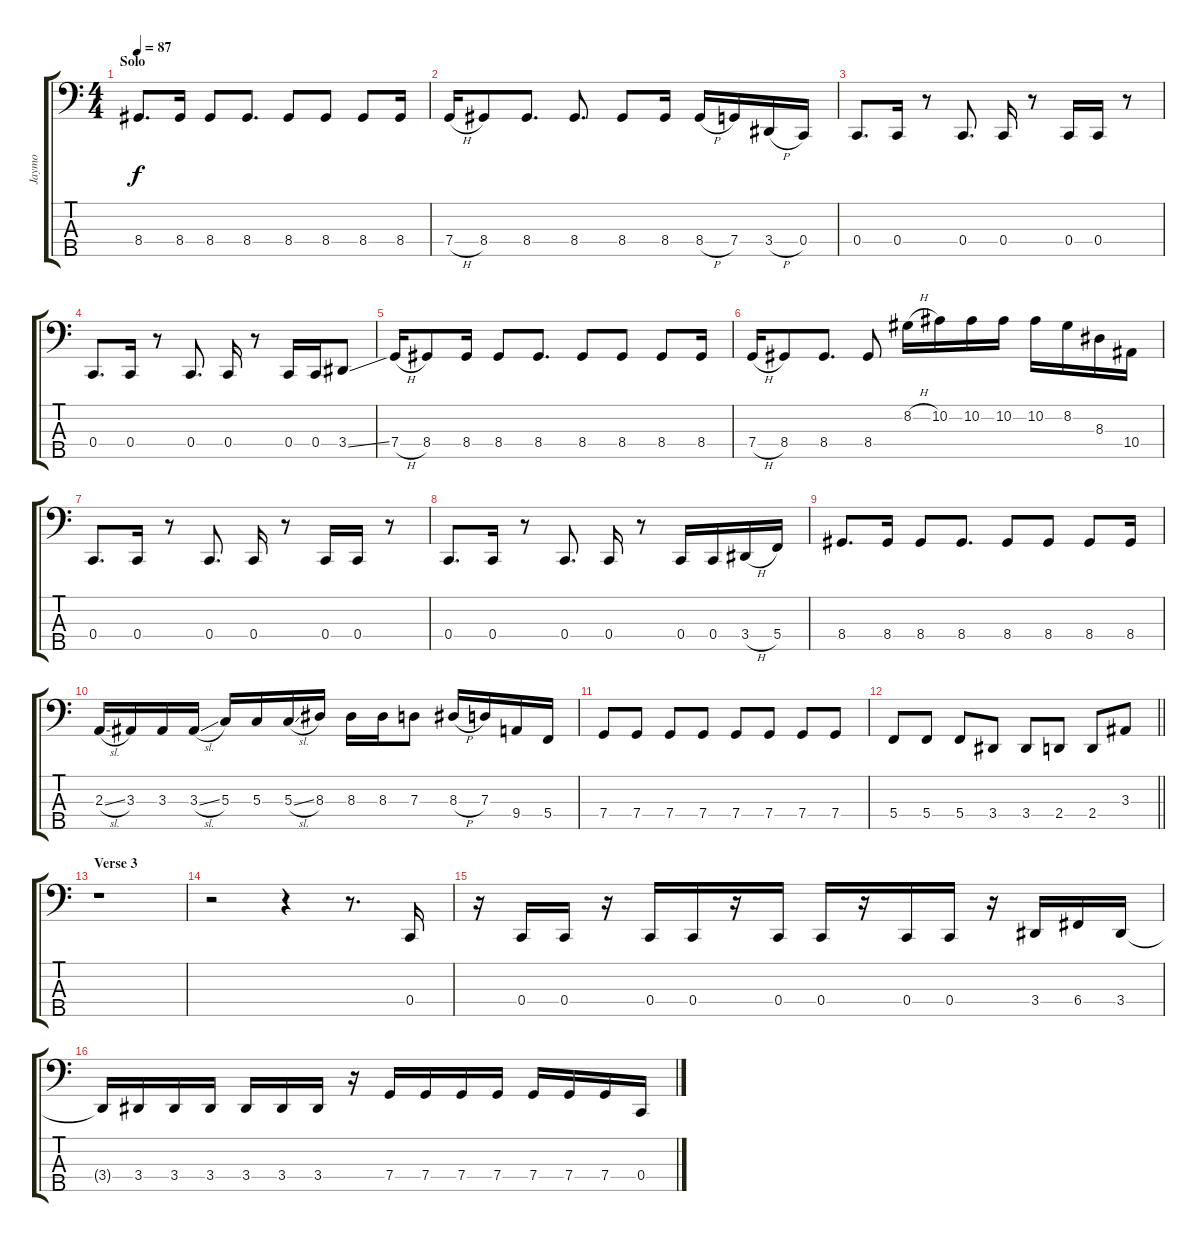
\track ("Jaymo" "Jaymo") {instrument electricbassfinger}
\staff {score tabs}
\tuning (F2 C2 G1 C1 A0) {hide}
\ts (4 4)
\section ("" "Solo")
\tempo 87
\clef f4
\ks c
8.4.8{d dy f} 8.4.16 8.4.8 8.4.8{d} 8.4.8 8.4.8 8.4.8 8.4.16 |
7.4{h}.16 8.4.8 8.4.8{d} 8.4.8{d} 8.4.8 8.4.16 8.4{h}.16 7.4.16 3.4{h}.16 0.4.16 |
0.4.8{d} 0.4.16 r.8 0.4.8{d} 0.4.16 r.8 0.4.16 0.4.16 r.8 |
0.4.8{d} 0.4.16 r.8 0.4.8{d} 0.4.16 r.8 0.4.16 0.4.16 3.4{ss}.8 |
7.4{h}.16 8.4.8 8.4.16 8.4.8 8.4.8{d} 8.4.8 8.4.8 8.4.8 8.4.16 |
7.4{h}.16 8.4.8 8.4.8{d} 8.4.8 8.2{h}.16 10.2.16 10.2.16 10.2.16 10.2.16 8.2.16 8.3.16 10.4.16 |
0.4.8{d} 0.4.16 r.8 0.4.8{d} 0.4.16 r.8 0.4.16 0.4.16 r.8 |
0.4.8{d} 0.4.16 r.8 0.4.8{d} 0.4.16 r.8 0.4.16 0.4.16 3.4{h}.16 5.4.16 |
8.4.8{d} 8.4.16 8.4.8 8.4.8{d} 8.4.8 8.4.8 8.4.8 8.4.16 |
2.3{sl}.16 3.3.16 3.3.16 3.3{sl}.16 5.3.16 5.3.16 5.3{sl}.16 8.3.16 8.3.16 8.3.16 7.3.8 8.3{h}.16 7.3.16 9.4.16 5.4.16 |
7.4.8 7.4.8 7.4.8 7.4.8 7.4.8 7.4.8 7.4.8 7.4.8 |
\barLineRight lightlight
5.4.8 5.4.8 5.4.8 3.4.8 3.4.8 2.4.8 2.4.8 3.3.8 |
\section ("" "Verse 3")
r.1 |
r.2 r.4 r.8{d} 0.4.16 |
r.16 0.4.16{txt ""} 0.4.16 r.16 0.4.16 0.4.16 r.16 0.4.16 0.4.16 r.16 0.4.16 0.4.16 r.16 3.4.16 6.4.16 3.4.16 |
3.4{t}.16 3.4.16 3.4.16 3.4.16 3.4.16 3.4.16 3.4.16 r.16 7.4.16 7.4.16 7.4.16 7.4.16 7.4.16 7.4.16 7.4.16 0.4.16
